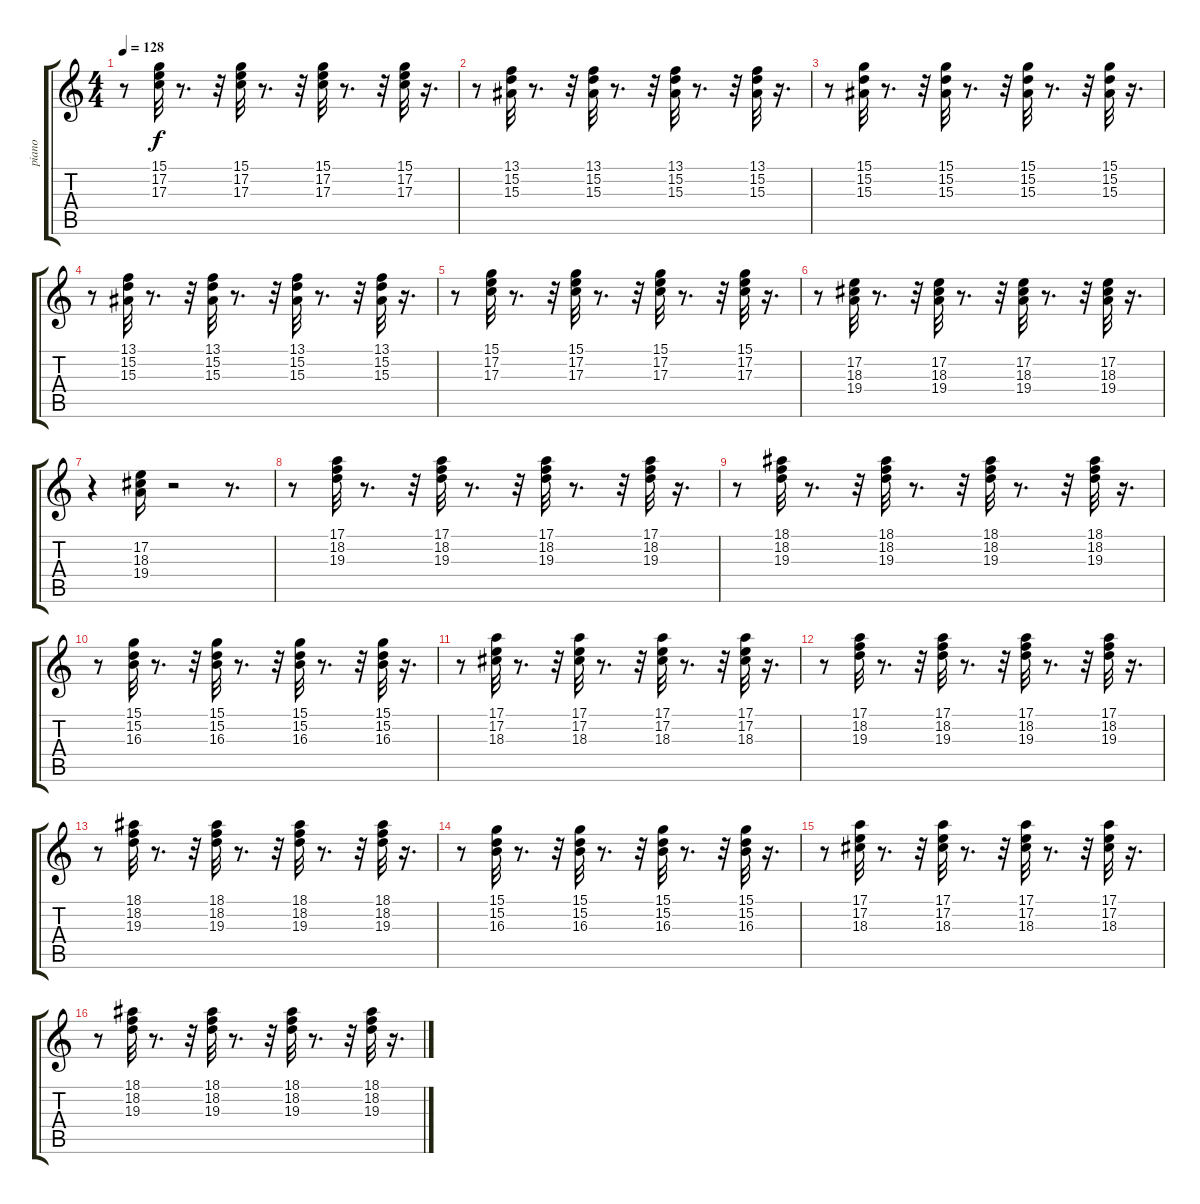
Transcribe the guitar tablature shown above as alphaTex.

\track ("piano" "piano") {instrument electricgrandpiano}
\staff {score tabs}
\tuning (E4 B3 G3 D3 A2 E2) {hide}
\ts (4 4)
\tempo 128
\clef g2
\ks c
r.8{dy f} (15.1 17.2 17.3).32 r.8{d} r.32 (15.1 17.2 17.3).32 r.8{d} r.32 (15.1 17.2 17.3).32 r.8{d} r.32 (15.1 17.2 17.3).32 r.16{d} |
r.8 (13.1 15.2 15.3).32 r.8{d} r.32 (13.1 15.2 15.3).32 r.8{d} r.32 (13.1 15.2 15.3).32 r.8{d} r.32 (13.1 15.2 15.3).32 r.16{d} |
r.8 (15.1 15.2 15.3).32 r.8{d} r.32 (15.1 15.2 15.3).32 r.8{d} r.32 (15.1 15.2 15.3).32 r.8{d} r.32 (15.1 15.2 15.3).32 r.16{d} |
r.8 (13.1 15.2 15.3).32 r.8{d} r.32 (13.1 15.2 15.3).32 r.8{d} r.32 (13.1 15.2 15.3).32 r.8{d} r.32 (13.1 15.2 15.3).32 r.16{d} |
r.8 (15.1 17.2 17.3).32 r.8{d} r.32 (15.1 17.2 17.3).32 r.8{d} r.32 (15.1 17.2 17.3).32 r.8{d} r.32 (15.1 17.2 17.3).32 r.16{d} |
r.8 (17.2 18.3 19.4).32 r.8{d} r.32 (17.2 18.3 19.4).32 r.8{d} r.32 (17.2 18.3 19.4).32 r.8{d} r.32 (17.2 18.3 19.4).32 r.16{d} |
r.4 (17.2 18.3 19.4).16 r.2 r.8{d} |
r.8 (17.1 18.2 19.3).32 r.8{d} r.32 (17.1 18.2 19.3).32 r.8{d} r.32 (17.1 18.2 19.3).32 r.8{d} r.32 (17.1 18.2 19.3).32 r.16{d} |
r.8 (18.1 18.2 19.3).32 r.8{d} r.32 (18.1 18.2 19.3).32 r.8{d} r.32 (18.1 18.2 19.3).32 r.8{d} r.32 (18.1 18.2 19.3).32 r.16{d} |
r.8 (15.1 15.2 16.3).32 r.8{d} r.32 (15.1 15.2 16.3).32 r.8{d} r.32 (15.1 15.2 16.3).32 r.8{d} r.32 (15.1 15.2 16.3).32 r.16{d} |
r.8 (17.1 17.2 18.3).32 r.8{d} r.32 (17.1 17.2 18.3).32 r.8{d} r.32 (17.1 17.2 18.3).32 r.8{d} r.32 (17.1 17.2 18.3).32 r.16{d} |
r.8 (17.1 18.2 19.3).32 r.8{d} r.32 (17.1 18.2 19.3).32 r.8{d} r.32 (17.1 18.2 19.3).32 r.8{d} r.32 (17.1 18.2 19.3).32 r.16{d} |
r.8 (18.1 18.2 19.3).32 r.8{d} r.32 (18.1 18.2 19.3).32 r.8{d} r.32 (18.1 18.2 19.3).32 r.8{d} r.32 (18.1 18.2 19.3).32 r.16{d} |
r.8 (15.1 15.2 16.3).32 r.8{d} r.32 (15.1 15.2 16.3).32 r.8{d} r.32 (15.1 15.2 16.3).32 r.8{d} r.32 (15.1 15.2 16.3).32 r.16{d} |
r.8 (17.1 17.2 18.3).32 r.8{d} r.32 (17.1 17.2 18.3).32 r.8{d} r.32 (17.1 17.2 18.3).32 r.8{d} r.32 (17.1 17.2 18.3).32 r.16{d} |
r.8 (18.1 18.2 19.3).32 r.8{d} r.32 (18.1 18.2 19.3).32 r.8{d} r.32 (18.1 18.2 19.3).32 r.8{d} r.32 (18.1 18.2 19.3).32 r.16{d}
